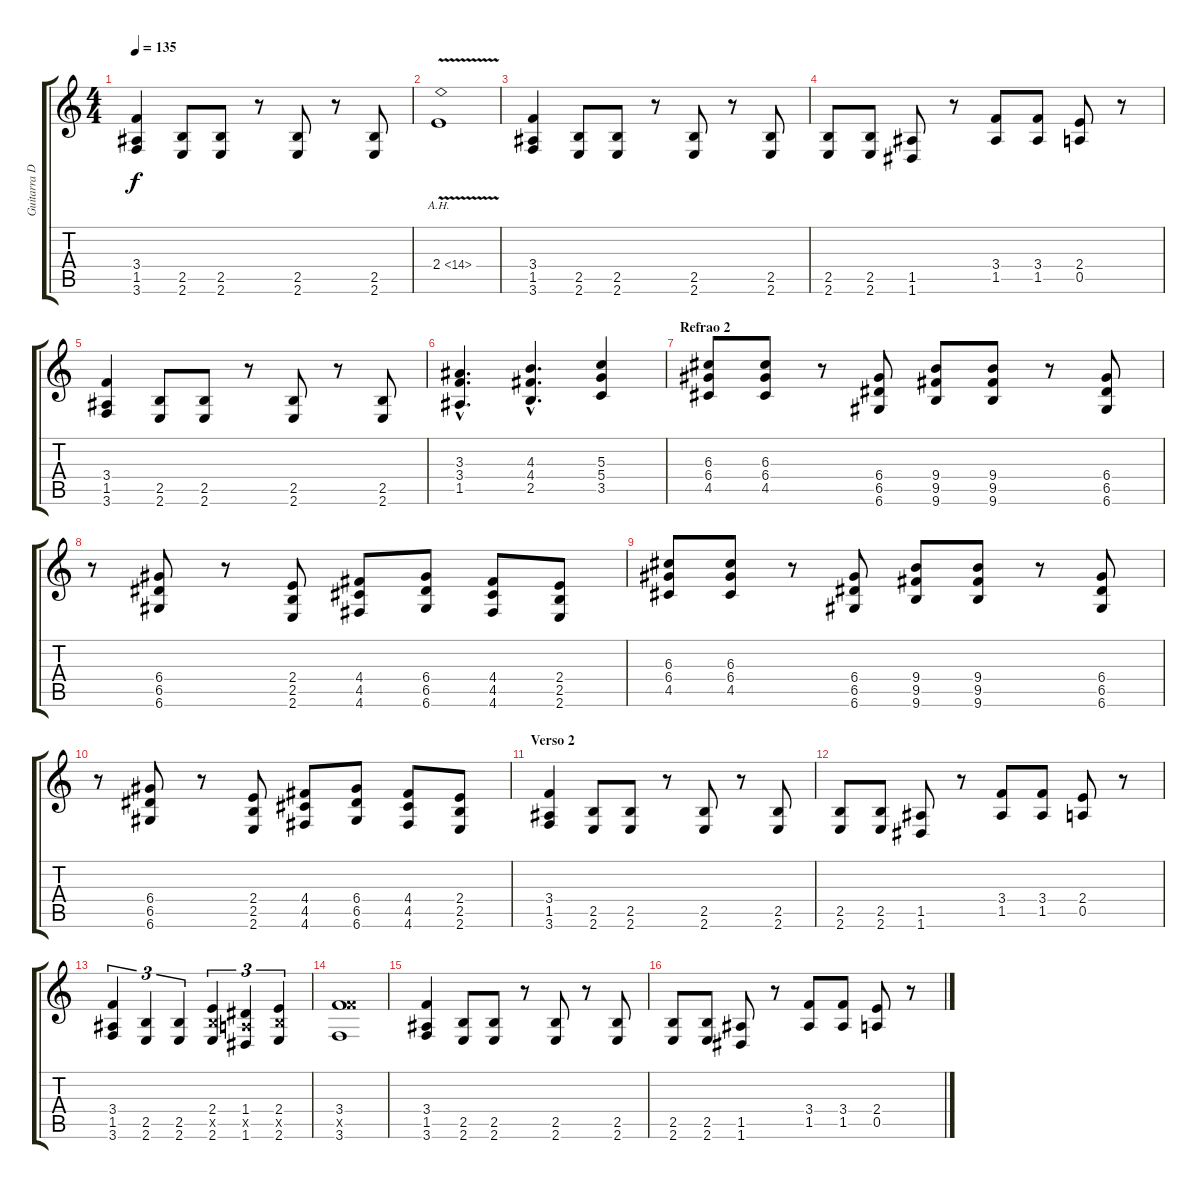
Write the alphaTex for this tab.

\track ("Guitarra Dist." "Guitarra D") {instrument distortionguitar}
\staff {score tabs}
\tuning (E4 B3 G3 D3 A2 D2) {hide}
\ts (4 4)
\tempo 135
\clef g2
\ks c
(3.4 1.5 3.6).4{dy f} (2.5 2.6).8 (2.5 2.6).8 r.8 (2.5 2.6).8 r.8 (2.5 2.6).8 |
2.4{ah 12 v}.1 |
(3.4 1.5 3.6).4 (2.5 2.6).8 (2.5 2.6).8 r.8 (2.5 2.6).8 r.8 (2.5 2.6).8 |
(2.5 2.6).8 (2.5 2.6).8 (1.5 1.6).8 r.8 (3.4 1.5).8 (3.4 1.5).8 (2.4 0.5).8 r.8 |
(3.4 1.5 3.6).4 (2.5 2.6).8 (2.5 2.6).8 r.8 (2.5 2.6).8 r.8 (2.5 2.6).8 |
(3.3{hac} 3.4{hac} 1.5{hac}).4{d} (4.3{hac} 4.4{hac} 2.5{hac}).4{d} (5.3 5.4 3.5).4 |
\section ("" "Refrao 2")
(6.3 6.4 4.5).8 (6.3 6.4 4.5).8 r.8 (6.4 6.5 6.6).8 (9.4 9.5 9.6).8 (9.4 9.5 9.6).8 r.8 (6.4 6.5 6.6).8 |
r.8 (6.4 6.5 6.6).8 r.8 (2.4 2.5 2.6).8 (4.4 4.5 4.6).8 (6.4 6.5 6.6).8 (4.4 4.5 4.6).8 (2.4 2.5 2.6).8 |
(6.3 6.4 4.5).8 (6.3 6.4 4.5).8 r.8 (6.4 6.5 6.6).8 (9.4 9.5 9.6).8 (9.4 9.5 9.6).8 r.8 (6.4 6.5 6.6).8 |
r.8 (6.4 6.5 6.6).8 r.8 (2.4 2.5 2.6).8 (4.4 4.5 4.6).8 (6.4 6.5 6.6).8 (4.4 4.5 4.6).8 (2.4 2.5 2.6).8 |
\section ("" "Verso 2")
(3.4 1.5 3.6).4 (2.5 2.6).8 (2.5 2.6).8 r.8 (2.5 2.6).8 r.8 (2.5 2.6).8 |
(2.5 2.6).8 (2.5 2.6).8 (1.5 1.6).8 r.8 (3.4 1.5).8 (3.4 1.5).8 (2.4 0.5).8 r.8 |
(3.4 1.5 3.6).4{tu (3 2)} (2.5 2.6).4{tu (3 2)} (2.5 2.6).4{tu (3 2)} (2.4 2.5{x} 2.6).4{tu (3 2)} (1.4 0.5{x} 1.6).4{tu (3 2)} (2.4 2.5{x} 2.6).4{tu (3 2)} |
(3.4 8.5{x} 3.6).1 |
(3.4 1.5 3.6).4 (2.5 2.6).8 (2.5 2.6).8 r.8 (2.5 2.6).8 r.8 (2.5 2.6).8 |
(2.5 2.6).8 (2.5 2.6).8 (1.5 1.6).8 r.8 (3.4 1.5).8 (3.4 1.5).8 (2.4 0.5).8 r.8
